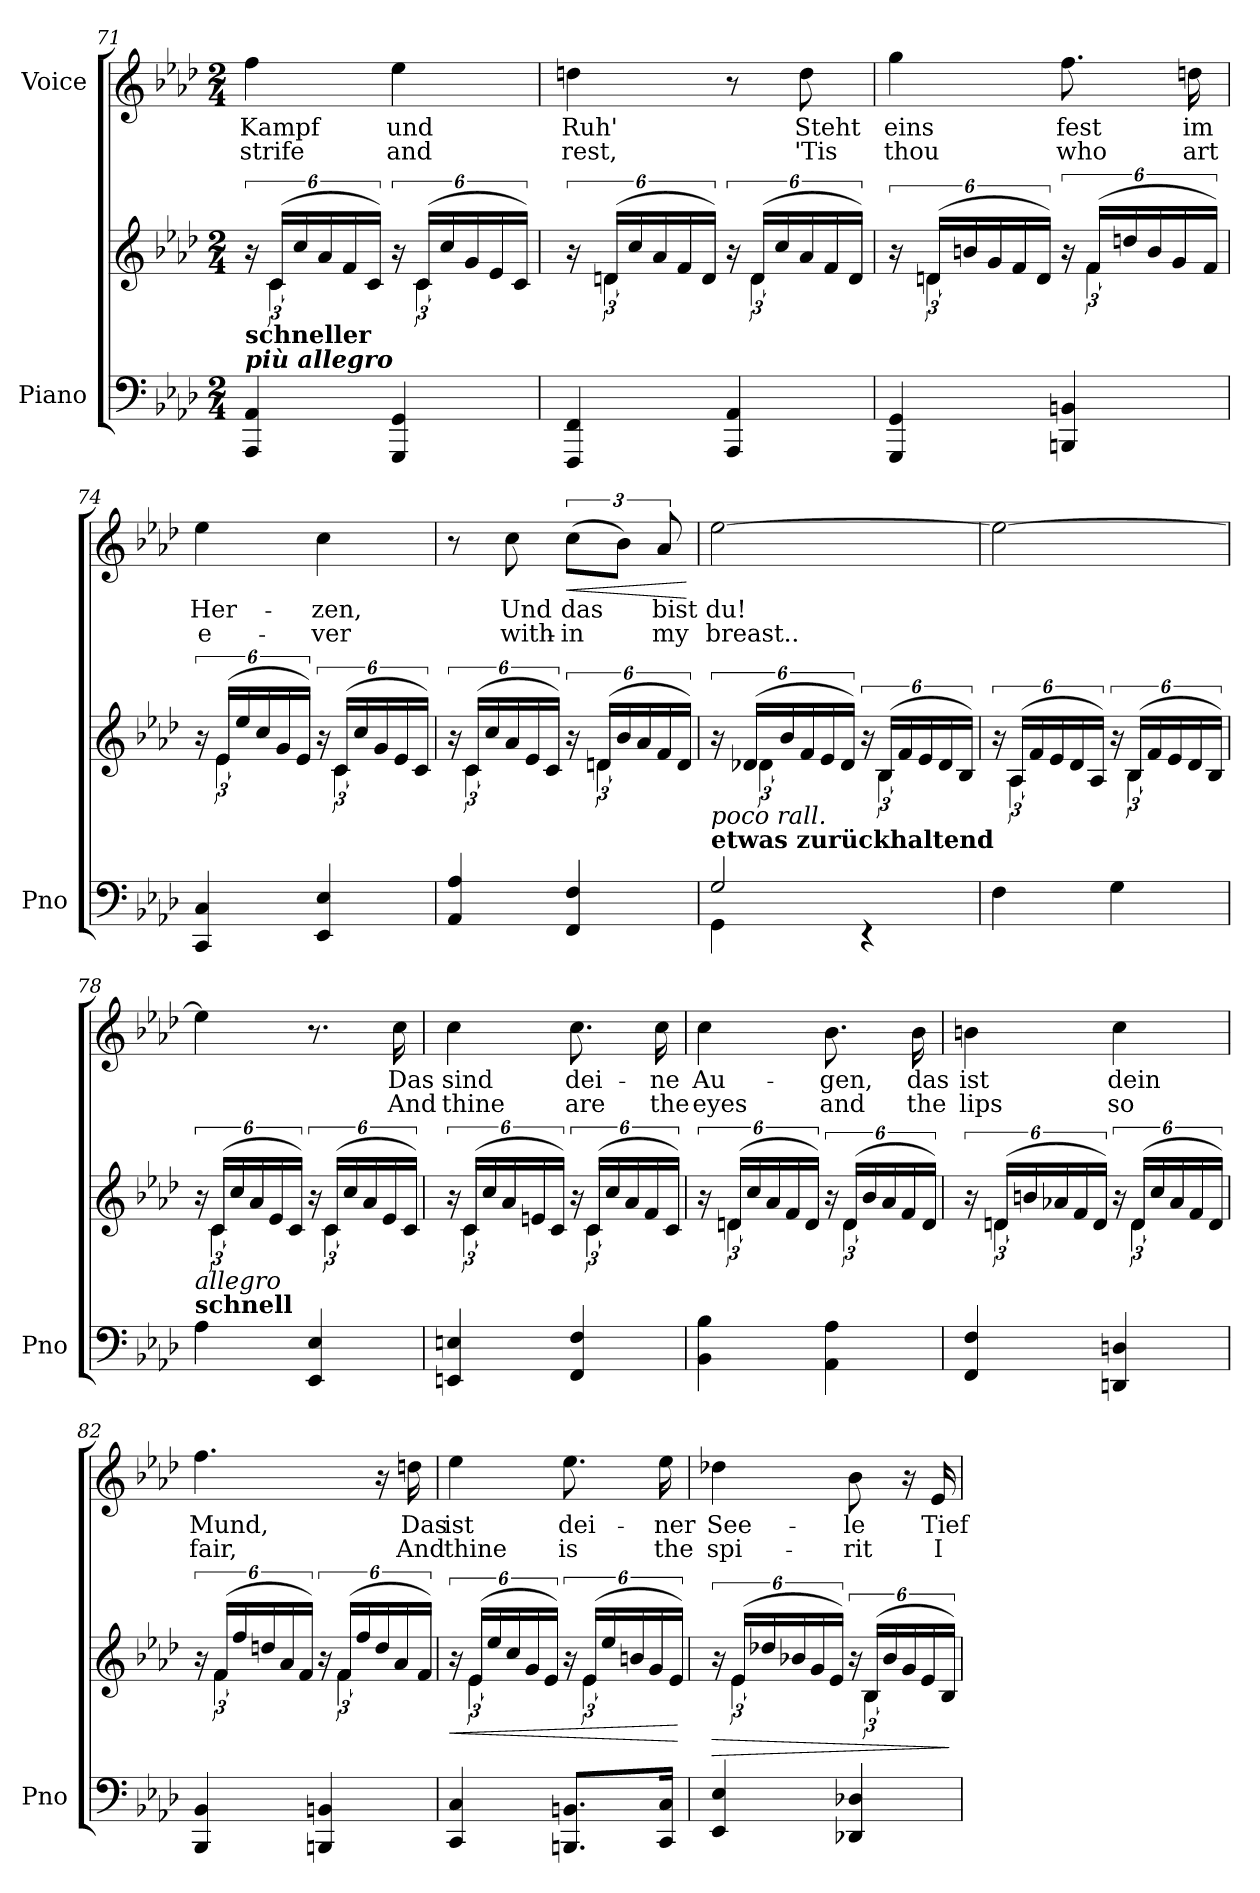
**kern	**kern	**dynam	**kern	**text	**text	**dynam
*part2	*part2	*part2	*part1	*part1	*part1	*part1
*staff3	*staff2	*staff2/3	*staff1	*staff1	*staff1	*staff1
*I"Piano	*	*	*I"Voice	*	*	*
*I'Pno	*	*	*	*	*	*
!!LO:LB:g=z
*clefF4	*clefG2	*	*clefG2	*	*	*
*k[b-e-a-d-]	*k[b-e-a-d-]	*	*k[b-e-a-d-]	*	*	*
*M2/4	*M2/4	*	*M2/4	*	*	*
=71	=71	=71	=71	=71	=71	=71
*	*^	*	*	*	*	*
!LO:TX:a:Bi:t=più allegro	!	!	!	!	!	!	!
!LO:TX:a:B:t=schneller	!	!	!	!	!	!	!
!	!	!	!	!	!LO:LY:b	!LO:LY:b	!
4AAA-/ 4AA-/	24r	24ryy	.	4ff\	Kampf	strife	.
.	(<24c/LL	6c\	.	.	.	.	.
.	24cc/	.	.	.	.	.	.
.	24a-/	.	.	.	.	.	.
.	24f/	.	.	.	.	.	.
.	24c/JJ)	24ryy	.	.	.	.	.
!	!	!	!	!	!LO:LY:b	!LO:LY:b	!
4GGG/ 4GG/	24r	24ryy	.	4ee-\	und	and	.
.	(<24c/LL	6c\	.	.	.	.	.
.	24cc/	.	.	.	.	.	.
.	24g/	.	.	.	.	.	.
.	24e-/	.	.	.	.	.	.
.	24c/JJ)	24ryy	.	.	.	.	.
=72	=72	=72	=72	=72	=72	=72	=72
!	!	!	!	!	!LO:LY:b	!LO:LY:b	!
4FFF/ 4FF/	24r	24ryy	.	4ddn\	Ruh'	rest,	.
.	(<24dn/LL	6d\	.	.	.	.	.
.	24cc/	.	.	.	.	.	.
.	24a-/	.	.	.	.	.	.
.	24f/	.	.	.	.	.	.
.	24d/JJ)	24ryy	.	.	.	.	.
4AAA-/ 4AA-/	24r	24ryy	.	8r	.	.	.
.	(<24d/LL	6d\	.	.	.	.	.
.	24cc/	.	.	.	.	.	.
!	!	!	!	!	!LO:LY:b	!LO:LY:b	!
.	24a-/	.	.	8dd\	Steht	'Tis	.
.	24f/	.	.	.	.	.	.
.	24d/JJ)	24ryy	.	.	.	.	.
=73	=73	=73	=73	=73	=73	=73	=73
!	!	!	!	!	!LO:LY:b	!LO:LY:b	!
4GGG/ 4GG/	24r	24ryy	.	4gg\	eins	thou	.
.	(<24dn/LL	6d\	.	.	.	.	.
.	24bn/	.	.	.	.	.	.
.	24g/	.	.	.	.	.	.
.	24f/	.	.	.	.	.	.
.	24d/JJ)	24ryy	.	.	.	.	.
!	!	!	!	!	!LO:LY:b	!LO:LY:b	!
4BBBn/ 4BBn/	24r	24ryy	.	8.ff\	fest	who	.
.	(<24f/LL	6f\	.	.	.	.	.
.	24ddn/	.	.	.	.	.	.
.	24b/	.	.	.	.	.	.
.	24g/	.	.	.	.	.	.
!	!	!	!	!	!LO:LY:b	!LO:LY:b	!
.	.	.	.	16ddn\	im	art	.
.	24f/JJ)	24ryy	.	.	.	.	.
=74	=74	=74	=74	=74	=74	=74	=74
!	!	!	!	!	!LO:LY:b	!LO:LY:b	!
4CC/ 4C/	24r	24ryy	.	4ee-\	Her-	e-	.
.	(<24e-/LL	6e-\	.	.	.	.	.
.	24ee-/	.	.	.	.	.	.
.	24cc/	.	.	.	.	.	.
.	24g/	.	.	.	.	.	.
.	24e-/JJ)	24ryy	.	.	.	.	.
!	!	!	!	!	!LO:LY:b	!LO:LY:b	!
4EE-/ 4E-/	24r	24ryy	.	4cc\	-zen,	-ver	.
.	(<24c/LL	6c\	.	.	.	.	.
.	24cc/	.	.	.	.	.	.
.	24g/	.	.	.	.	.	.
.	24e-/	.	.	.	.	.	.
.	24c/JJ)	24ryy	.	.	.	.	.
!!LO:LB:g=z
=75	=75	=75	=75	=75	=75	=75	=75
4AA-/ 4A-/	24r	24ryy	.	8r	.	.	.
.	(<24c/LL	6c\	.	.	.	.	.
.	24cc/	.	.	.	.	.	.
!	!	!	!	!	!LO:LY:b	!LO:LY:b	!
.	24a-/	.	.	8cc\	Und	with-	.
.	24e-/	.	.	.	.	.	.
.	24c/JJ)	24ryy	.	.	.	.	.
!	!	!	!	!	!LO:LY:b	!LO:LY:b	!LO:HP:b
4FF/ 4F/	24r	24ryy	.	(>12cc\L	das	-in	<
.	(<24dn/LL	6d\	.	.	.	.	.
.	24b-/	.	.	12b-\J)	.	.	.
.	24a-/	.	.	.	.	.	.
!	!	!	!	!	!LO:LY:b	!LO:LY:b	!
.	24f/	.	.	12a-/	bist	my	.
.	24d/JJ)	24ryy	.	.	.	.	.
*	*v	*v	*	*	*	*	*
.	.	.	.	.	.	[
=76	=76	=76	=76	=76	=76	=76
*^	*^	*	*	*	*	*
!LO:TX:a:B:t=etwas zurückhaltend	!	!	!	!	!	!	!	!
!LO:TX:a:i:t=poco rall.	!	!	!	!	!	!	!	!
!	!	!	!	!	!	!LO:LY:b	!LO:LY:b	!
2G/	4GG\	24r	24ryy	.	[2ee-\	du!	breast..	.
.	.	(<24d-X/LL	6d-\	.	.	.	.	.
.	.	24b-/	.	.	.	.	.	.
.	.	24f/	.	.	.	.	.	.
.	.	24e-/	.	.	.	.	.	.
.	.	24d-/JJ)	24ryy	.	.	.	.	.
.	4r	24r	24ryy	.	.	.	.	.
.	.	(<24B-/LL	6B-\	.	.	.	.	.
.	.	24f/	.	.	.	.	.	.
.	.	24e-/	.	.	.	.	.	.
.	.	24d-/	.	.	.	.	.	.
.	.	24B-/JJ)	24ryy	.	.	.	.	.
*v	*v	*	*	*	*	*	*	*
=77	=77	=77	=77	=77	=77	=77	=77
4F\	24r	24ryy	.	2ee-\_	.	.	.
.	(<24A-/LL	6A-\	.	.	.	.	.
.	24f/	.	.	.	.	.	.
.	24e-/	.	.	.	.	.	.
.	24d-/	.	.	.	.	.	.
.	24A-/JJ)	24ryy	.	.	.	.	.
4G\	24r	24ryy	.	.	.	.	.
.	(<24B-/LL	6B-\	.	.	.	.	.
.	24f/	.	.	.	.	.	.
.	24e-/	.	.	.	.	.	.
.	24d-/	.	.	.	.	.	.
.	24B-/JJ)	24ryy	.	.	.	.	.
=78	=78	=78	=78	=78	=78	=78	=78
!LO:TX:a:B:t=schnell	!	!	!	!	!	!	!
!LO:TX:a:i:t=allegro	!	!	!	!	!	!	!
4A-\	24r	24ryy	.	4ee-\]	.	.	.
.	(<24c/LL	6c\	.	.	.	.	.
.	24cc/	.	.	.	.	.	.
.	24a-/	.	.	.	.	.	.
.	24e-/	.	.	.	.	.	.
.	24c/JJ)	24ryy	.	.	.	.	.
4EE-/ 4E-/	24r	24ryy	.	8.r	.	.	.
.	(<24c/LL	6c\	.	.	.	.	.
.	24cc/	.	.	.	.	.	.
.	24a-/	.	.	.	.	.	.
.	24e-/	.	.	.	.	.	.
!	!	!	!	!	!LO:LY:b	!LO:LY:b	!
.	.	.	.	16cc\	Das	And	.
.	24c/JJ)	24ryy	.	.	.	.	.
!!LO:LB:g=z
=79	=79	=79	=79	=79	=79	=79	=79
!	!	!	!	!	!LO:LY:b	!LO:LY:b	!
4EEn/ 4En/	24r	24ryy	.	4cc\	sind	thine	.
.	(<24c/LL	6c\	.	.	.	.	.
.	24cc/	.	.	.	.	.	.
.	24a-/	.	.	.	.	.	.
.	24en/	.	.	.	.	.	.
.	24c/JJ)	24ryy	.	.	.	.	.
!	!	!	!	!	!LO:LY:b	!LO:LY:b	!
4FF/ 4F/	24r	24ryy	.	8.cc\	dei-	are	.
.	(<24c/LL	6c\	.	.	.	.	.
.	24cc/	.	.	.	.	.	.
.	24a-/	.	.	.	.	.	.
.	24f/	.	.	.	.	.	.
!	!	!	!	!	!LO:LY:b	!LO:LY:b	!
.	.	.	.	16cc\	-ne	the	.
.	24c/JJ)	24ryy	.	.	.	.	.
=80	=80	=80	=80	=80	=80	=80	=80
!	!	!	!	!	!LO:LY:b	!LO:LY:b	!
4BB-\ 4B-\	24r	24ryy	.	4cc\	Au-	eyes	.
.	(<24dn/LL	6d\	.	.	.	.	.
.	24cc/	.	.	.	.	.	.
.	24a-/	.	.	.	.	.	.
.	24f/	.	.	.	.	.	.
.	24d/JJ)	24ryy	.	.	.	.	.
!	!	!	!	!	!LO:LY:b	!LO:LY:b	!
4AA-\ 4A-\	24r	24ryy	.	8.b-\	-gen,	and	.
.	(<24d/LL	6d\	.	.	.	.	.
.	24b-/	.	.	.	.	.	.
.	24a-/	.	.	.	.	.	.
.	24f/	.	.	.	.	.	.
!	!	!	!	!	!LO:LY:b	!LO:LY:b	!
.	.	.	.	16b-\	das	the	.
.	24d/JJ)	24ryy	.	.	.	.	.
=81	=81	=81	=81	=81	=81	=81	=81
!	!	!	!	!	!LO:LY:b	!LO:LY:b	!
4FF/ 4F/	24r	24ryy	.	4bn\	ist	lips	.
.	(<24dn/LL	6d\	.	.	.	.	.
.	24bn/	.	.	.	.	.	.
.	24a-X/	.	.	.	.	.	.
.	24f/	.	.	.	.	.	.
.	24d/JJ)	24ryy	.	.	.	.	.
!	!	!	!	!	!LO:LY:b	!LO:LY:b	!
4DDn/ 4Dn/	24r	24ryy	.	4cc\	dein	so	.
.	(<24d/LL	6d\	.	.	.	.	.
.	24cc/	.	.	.	.	.	.
.	24a-/	.	.	.	.	.	.
.	24f/	.	.	.	.	.	.
.	24d/JJ)	24ryy	.	.	.	.	.
=82	=82	=82	=82	=82	=82	=82	=82
!	!	!	!	!	!LO:LY:b	!LO:LY:b	!
4BBB-/ 4BB-/	24r	24ryy	.	4.ff\	Mund,	fair,	.
.	(<24f/LL	6f\	.	.	.	.	.
.	24ff/	.	.	.	.	.	.
.	24ddn/	.	.	.	.	.	.
.	24a-/	.	.	.	.	.	.
.	24f/JJ)	24ryy	.	.	.	.	.
4BBBn/ 4BBn/	24r	24ryy	.	.	.	.	.
.	(<24f/LL	6f\	.	.	.	.	.
.	24ff/	.	.	.	.	.	.
.	24dd/	.	.	16r	.	.	.
.	24a-/	.	.	.	.	.	.
!	!	!	!	!	!LO:LY:b	!LO:LY:b	!
.	.	.	.	16ddn\	Das	And	.
.	24f/JJ)	24ryy	.	.	.	.	.
!!LO:LB:g=z
=83	=83	=83	=83	=83	=83	=83	=83
!	!	!	!LO:HP:b	!	!LO:LY:b	!LO:LY:b	!
4CC/ 4C/	24r	24ryy	<	4ee-\	ist	thine	.
.	(<24e-/LL	6e-\	.	.	.	.	.
.	24ee-/	.	.	.	.	.	.
.	24cc/	.	.	.	.	.	.
.	24g/	.	.	.	.	.	.
.	24e-/JJ)	24ryy	.	.	.	.	.
!	!	!	!	!	!LO:LY:b	!LO:LY:b	!
8.BBBn/ 8.BBn/L	24r	24ryy	.	8.ee-\	dei-	is	.
.	(<24e-/LL	6e-\	.	.	.	.	.
.	24ee-/	.	.	.	.	.	.
.	24bn/	.	.	.	.	.	.
.	24g/	.	.	.	.	.	.
!	!	!	!	!	!LO:LY:b	!LO:LY:b	!
16CC/ 16C/Jk	.	.	.	16ee-\	-ner	the	.
.	24e-/JJ)	24ryy	.	.	.	.	.
*	*v	*v	*	*	*	*	*
.	.	[	.	.	.	.
=84	=84	=84	=84	=84	=84	=84
!	!	!LO:HP:b	!	!LO:LY:b	!LO:LY:b	!
*	*^	*	*	*	*	*
4EE-/ 4E-/	24r	24ryy	>	4dd-X\	See-	spi-	.
.	(<24e-/LL	6e-\	.	.	.	.	.
.	24dd-X/	.	.	.	.	.	.
.	24b-X/	.	.	.	.	.	.
.	24g/	.	.	.	.	.	.
.	24e-/JJ)	24ryy	.	.	.	.	.
!	!	!	!	!	!LO:LY:b	!LO:LY:b	!
4DD-X/ 4D-X/	24r	24ryy	.	8b-\	-le	-rit	.
.	(<24B-/LL	6B-\	.	.	.	.	.
.	24b-/	.	.	.	.	.	.
.	24g/	.	.	16r	.	.	.
.	24e-/	.	.	.	.	.	.
!	!	!	!	!	!LO:LY:b	!LO:LY:b	!
.	.	.	.	16e-/	Tief	I	.
.	24B-/JJ)	24ryy	.	.	.	.	.
*	*v	*v	*	*	*	*	*
.	.	]	.	.	.	.
=	=	=	=	=	=	=
*-	*-	*-	*-	*-	*-	*-
